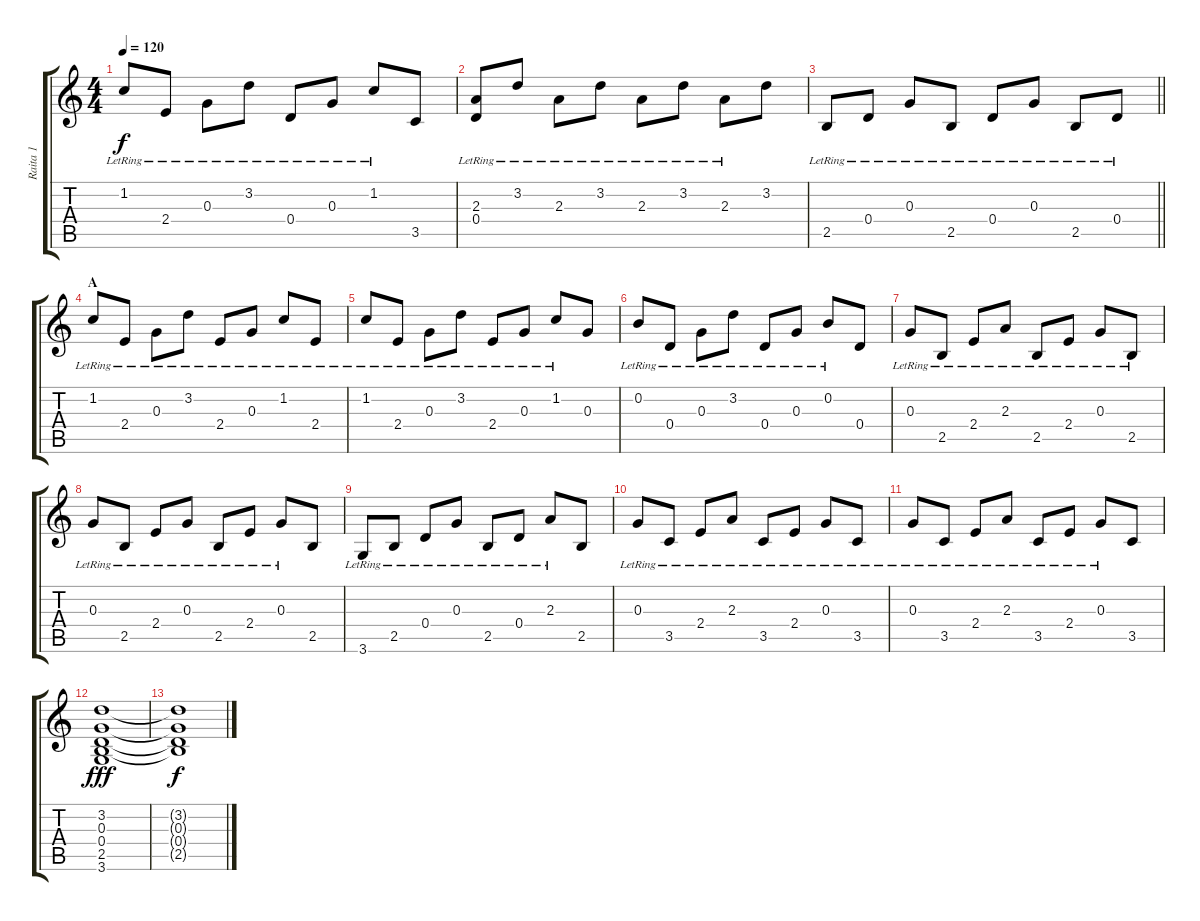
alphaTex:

\track ("Raita 1" "Raita 1") {instrument electricguitarjazz}
\staff {score tabs}
\tuning (E4 B3 G3 D3 A2 E2) {hide}
\ts (4 4)
\tempo 120
\clef g2
\ks c
1.2{lr}.8{dy f} 2.4{lr}.8 0.3{lr}.8 3.2{lr}.8 0.4{lr}.8 0.3{lr}.8 1.2{lr}.8 3.5.8 |
(2.3{lr} 0.4{lr}).8 3.2{lr}.8 2.3{lr}.8 3.2{lr}.8 2.3{lr}.8 3.2{lr}.8 2.3{lr}.8 3.2.8 |
\barLineRight lightlight
2.5{lr}.8 0.4{lr}.8 0.3{lr}.8 2.5{lr}.8 0.4{lr}.8 0.3{lr}.8 2.5{lr}.8 0.4{lr}.8 |
\section ("" "A")
1.2{lr}.8{volume 5} 2.4{lr}.8 0.3{lr}.8 3.2{lr}.8 2.4{lr}.8 0.3{lr}.8 1.2{lr}.8 2.4{lr}.8 |
1.2{lr}.8 2.4{lr}.8 0.3{lr}.8 3.2{lr}.8 2.4{lr}.8 0.3{lr}.8 1.2{lr}.8 0.3.8 |
0.2{lr}.8 0.4{lr}.8 0.3{lr}.8 3.2{lr}.8 0.4{lr}.8 0.3{lr}.8 0.2{lr}.8 0.4.8 |
0.3{lr}.8 2.5{lr}.8 2.4{lr}.8 2.3{lr}.8 2.5{lr}.8 2.4{lr}.8 0.3{lr}.8 2.5{lr}.8 |
0.3{lr}.8 2.5{lr}.8 2.4{lr}.8 0.3{lr}.8 2.5{lr}.8 2.4{lr}.8 0.3{lr}.8 2.5.8 |
3.6{lr}.8 2.5{lr}.8 0.4{lr}.8 0.3{lr}.8 2.5{lr}.8 0.4{lr}.8 2.3{lr}.8 2.5.8 |
0.3{lr}.8 3.5{lr}.8 2.4{lr}.8 2.3{lr}.8 3.5{lr}.8 2.4{lr}.8 0.3{lr}.8 3.5{lr}.8 |
0.3{lr}.8 3.5{lr}.8 2.4{lr}.8 2.3{lr}.8 3.5{lr}.8 2.4{lr}.8 0.3{lr}.8 3.5.8 |
(3.2 0.3 0.4 2.5 3.6).1{dy fff} |
(3.2{t} 0.3{t} 0.4{t} 2.5{t}).1{dy f}
